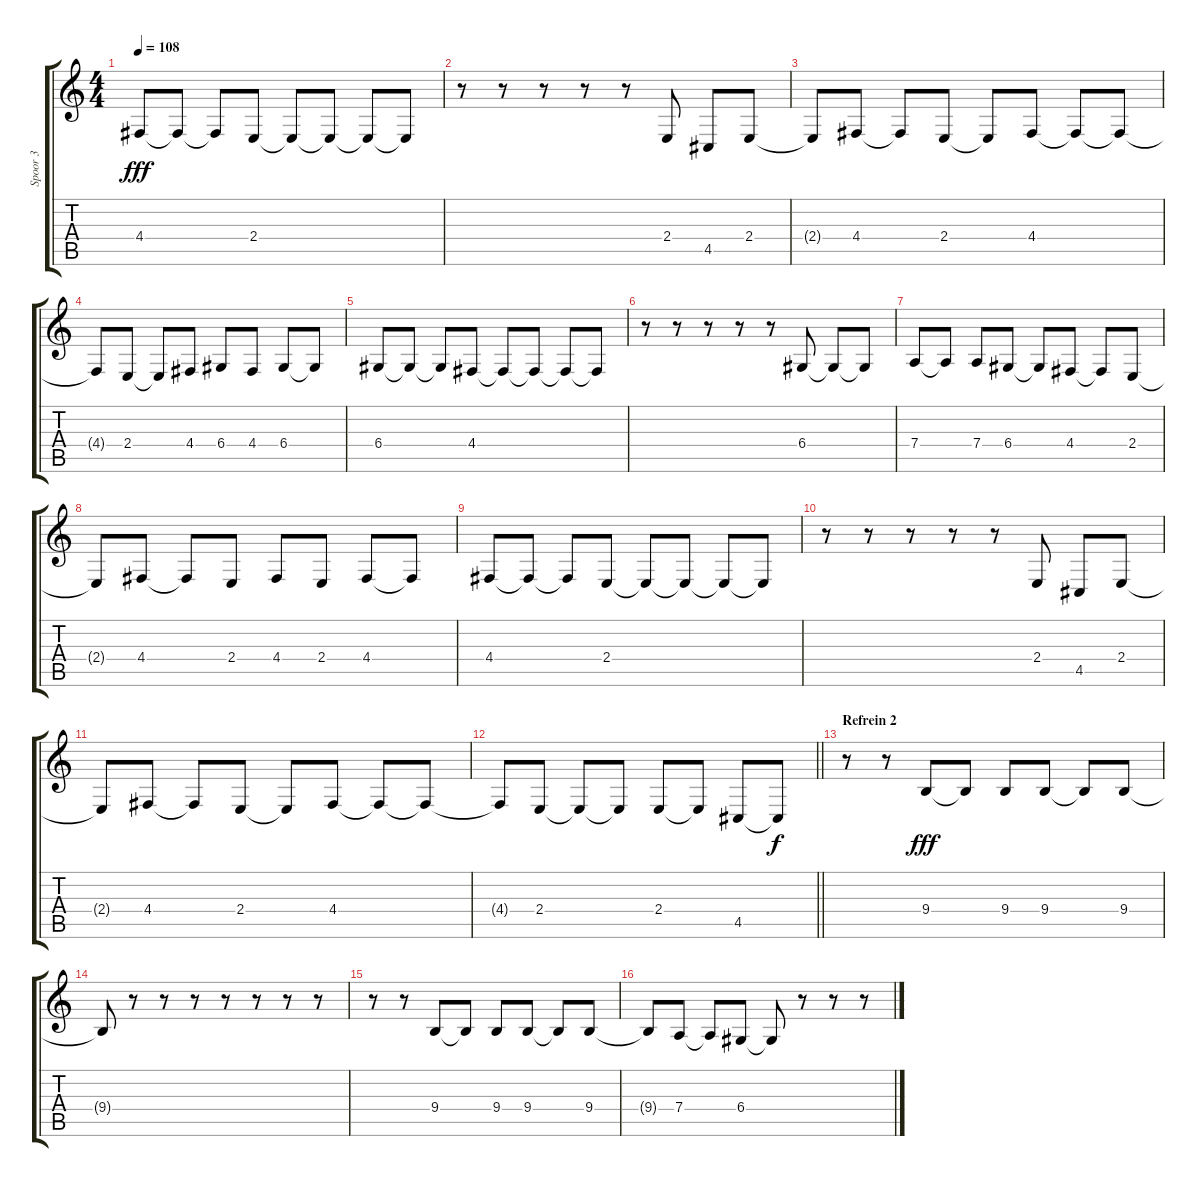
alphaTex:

\track ("Spoor 3" "Spoor 3") {instrument tenorsax}
\staff {score tabs}
\tuning (E4 B3 G3 D3 A2 E2) {hide}
\ts (4 4)
\tempo 108
\clef g2
\ks c
4.4.8{dy fff} 4.4{t}.8 4.4{t}.8 2.4.8 2.4{t}.8 2.4{t}.8 2.4{t}.8 2.4{t}.8 |
r.8 r.8 r.8 r.8 r.8 2.4.8 4.5.8 2.4.8 |
2.4{t}.8 4.4.8 4.4{t}.8 2.4.8 2.4{t}.8 4.4.8 4.4{t}.8 4.4{t}.8 |
4.4{t}.8 2.4.8 2.4{t}.8 4.4.8 6.4.8 4.4.8 6.4.8 6.4{t}.8 |
6.4.8 6.4{t}.8 6.4{t}.8 4.4.8 4.4{t}.8 4.4{t}.8 4.4{t}.8 4.4{t}.8 |
r.8 r.8 r.8 r.8 r.8 6.4.8 6.4{t}.8 6.4{t}.8 |
7.4.8 7.4{t}.8 7.4.8 6.4.8 6.4{t}.8 4.4.8 4.4{t}.8 2.4.8 |
2.4{t}.8 4.4.8 4.4{t}.8 2.4.8 4.4.8 2.4.8 4.4.8 4.4{t}.8 |
4.4.8 4.4{t}.8 4.4{t}.8 2.4.8 2.4{t}.8 2.4{t}.8 2.4{t}.8 2.4{t}.8 |
r.8 r.8 r.8 r.8 r.8 2.4.8 4.5.8 2.4.8 |
2.4{t}.8 4.4.8 4.4{t}.8 2.4.8 2.4{t}.8 4.4.8 4.4{t}.8 4.4{t}.8 |
\barLineRight lightlight
4.4{t}.8 2.4.8 2.4{t}.8 2.4{t}.8 2.4.8 2.4{t}.8 4.5.8 4.5{t}.8{dy f} |
\section ("" "Refrein 2")
r.8 r.8 9.4.8{dy fff} 9.4{t}.8 9.4.8 9.4.8 9.4{t}.8 9.4.8 |
9.4{t}.8 r.8 r.8 r.8 r.8 r.8 r.8 r.8 |
r.8 r.8 9.4.8 9.4{t}.8 9.4.8 9.4.8 9.4{t}.8 9.4.8 |
9.4{t}.8 7.4.8 7.4{t}.8 6.4.8 6.4{t}.8 r.8 r.8 r.8
